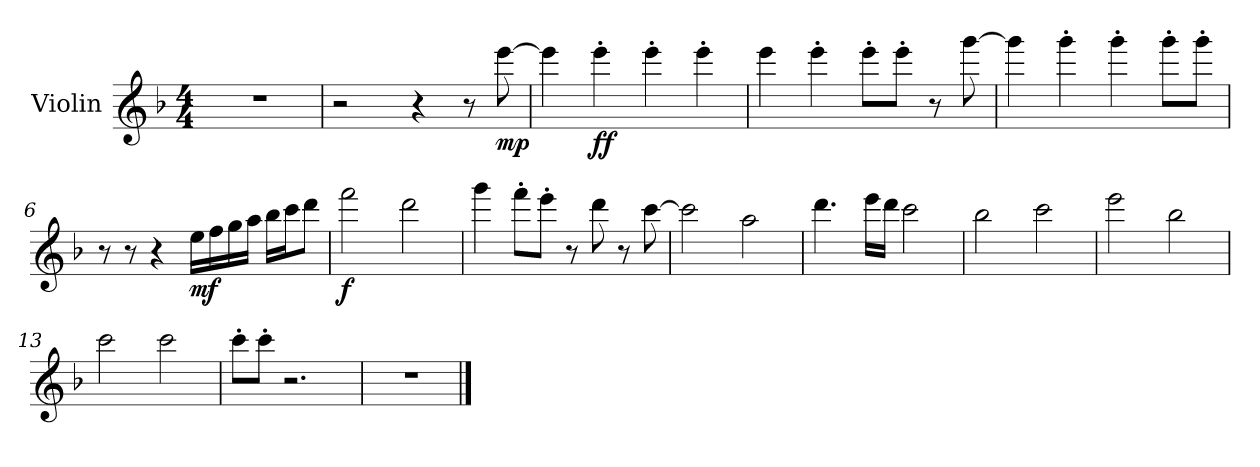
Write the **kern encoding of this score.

**kern	**dynam
*part1	*part1
*staff1	*staff1
*I"Violin	*
*I'Vln.	*
*clefG2	*
*k[b-]	*
*M4/4	*
*MM176	*
=1	=1
1r	.
=2	=2
2r	.
4r	.
8r	.
!	!LO:DY:b
[8eee\	mp
=3	=3
4eee\]	.
!	!LO:DY:b
4eee'\	ff
4eee'\	.
4eee'\	.
=4	=4
4eee\	.
4eee'\	.
8eee'\L	.
8eee'\J	.
8r	.
[8ggg\	.
=5	=5
4ggg\]	.
4ggg'\	.
4ggg'\	.
8ggg'\L	.
8ggg'\J	.
!!LO:LB:g=z
=6	=6
8r	.
8r	.
4r	.
!	!LO:DY:b
16ee\LL	mf
16ff\	.
16gg\	.
16aa\JJ	.
16bb-\LL	.
16ccc\J	.
8ddd\J	.
=7	=7
!	!LO:DY:b
2fff\	f
2ddd\	.
=8	=8
4ggg\	.
8fff'\L	.
8eee'\J	.
8r	.
8ddd\	.
8r	.
[8ccc\	.
=9	=9
2ccc\]	.
2aa\	.
=10	=10
4.ddd\	.
16eee\LL	.
16ddd\JJ	.
2ccc\	.
!!LO:LB:g=z
=11	=11
2bb-\	.
2ccc\	.
=12	=12
2eee\	.
2bb-\	.
=13	=13
2ccc\	.
2ccc\	.
=14	=14
8ccc'\L	.
8ccc'\J	.
2.r	.
=15	=15
1r	.
==	==
*-	*-
